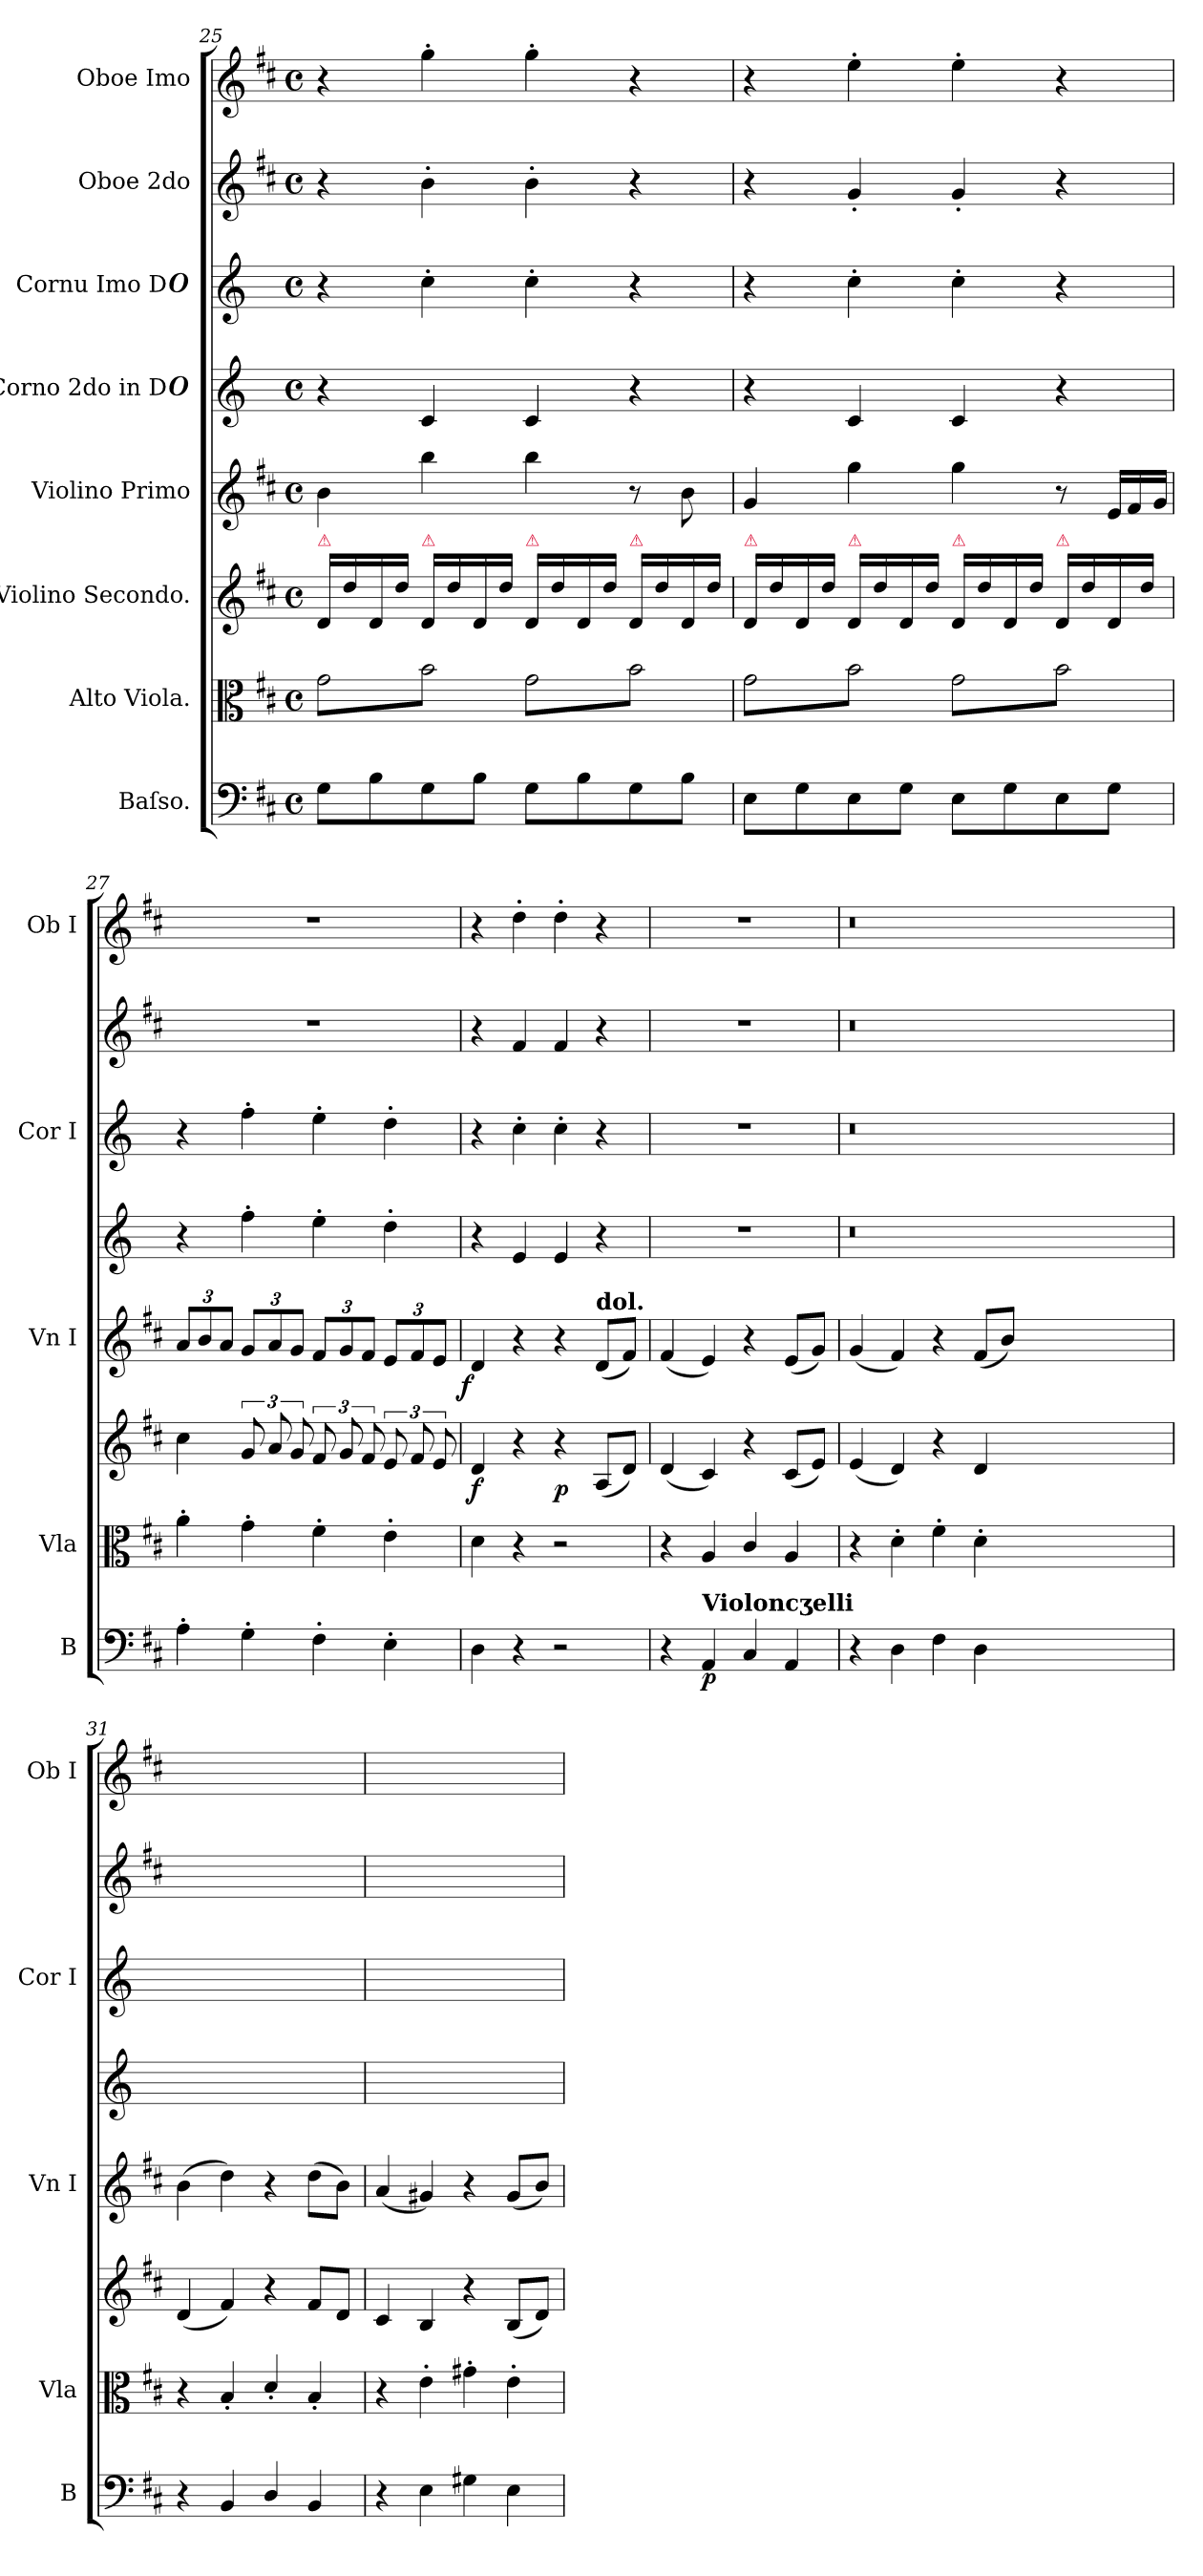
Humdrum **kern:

**kern	**dynam	**kern	**kern	**dynam	**kern	**dynam	**kern	**kern	**dynam	**kern	**kern
*part8	*part8	*part7	*part6	*part6	*part5	*part5	*part4	*part3	*part3	*part2	*part1
*staff8	*staff8	*staff7	*staff6	*staff6	*staff5	*staff5	*staff4	*staff3	*staff3	*staff2	*staff1
*I"Baſso.	*	*I"Alto Viola.	*I"Violino Secondo.	*	*I"Violino Primo	*	*I"Corno 2do in D#	*I"Cornu Imo D#	*	*I"Oboe 2do	*I"Oboe Imo
*I'B	*	*I'Vla	*	*	*I'Vn I	*	*	*I'Cor I	*	*	*I'Ob I
*clefF4	*	*clefC3	*clefG2	*	*clefG2	*	*clefG2	*clefG2	*	*clefG2	*clefG2
*	*	*	*	*	*	*	*ITrd-1c-2	*ITrd-1c-2	*	*	*
*k[f#c#]	*	*k[f#c#]	*k[f#c#]	*	*k[f#c#]	*	*k[f#c#]	*k[f#c#]	*	*k[f#c#]	*k[f#c#]
*D:	*	*D:	*D:	*	*D:	*	*	*	*	*D:	*D:
*M4/4	*	*M4/4	*M4/4	*	*M4/4	*	*M4/4	*M4/4	*	*M4/4	*M4/4
*met(c)	*	*met(c)	*met(c)	*	*met(c)	*	*met(c)	*met(c)	*	*met(c)	*met(c)
=25	=25	=25	=25	=25	=25	=25	=25	=25	=25	=25	=25
!	!	!	!LO:TX:a:color=crimson:t=⚠	!	!	!	!	!	!	!	!
*	*	*tremolo	*	*	*	*	*	*	*	*	*
8G\L	.	8g\L	16d/LL	.	4b\	.	4r	4r	.	4r	4r
.	.	.	16dd\	.	.	.	.	.	.	.	.
8B\	.	8b\	16d/	.	.	.	.	.	.	.	.
.	.	.	16dd\JJ	.	.	.	.	.	.	.	.
!	!	!	!LO:TX:a:color=crimson:t=⚠	!	!	!	!	!	!	!	!
8G\	.	8g\	16d/LL	.	4bb\	.	4d/	4dd'\	.	4b'\	4gg'\
.	.	.	16dd\	.	.	.	.	.	.	.	.
8B\J	.	8b\J	16d/	.	.	.	.	.	.	.	.
.	.	.	16dd\JJ	.	.	.	.	.	.	.	.
!	!	!	!LO:TX:a:color=crimson:t=⚠	!	!	!	!	!	!	!	!
8G\L	.	8g\L	16d/LL	.	4bb\	.	4d/	4dd'\	.	4b'\	4gg'\
.	.	.	16dd\	.	.	.	.	.	.	.	.
8B\	.	8b\	16d/	.	.	.	.	.	.	.	.
.	.	.	16dd\JJ	.	.	.	.	.	.	.	.
!	!	!	!LO:TX:a:color=crimson:t=⚠	!	!	!	!	!	!	!	!
8G\	.	8g\	16d/LL	.	8r	.	4r	4r	.	4r	4r
.	.	.	16dd\	.	.	.	.	.	.	.	.
8B\J	.	8b\J	16d/	.	8b\	.	.	.	.	.	.
.	.	.	16dd\JJ	.	.	.	.	.	.	.	.
=26	=26	=26	=26	=26	=26	=26	=26	=26	=26	=26	=26
!	!	!	!LO:TX:a:color=crimson:t=⚠	!	!	!	!	!	!	!	!
8E\L	.	8g\L	16d/LL	.	4g/	.	4r	4r	.	4r	4r
.	.	.	16dd\	.	.	.	.	.	.	.	.
8G\	.	8b\	16d/	.	.	.	.	.	.	.	.
.	.	.	16dd\JJ	.	.	.	.	.	.	.	.
!	!	!	!LO:TX:a:color=crimson:t=⚠	!	!	!	!	!	!	!	!
8E\	.	8g\	16d/LL	.	4gg\	.	4d/	4dd'\	.	4g'/	4ee'\
.	.	.	16dd\	.	.	.	.	.	.	.	.
8G\J	.	8b\J	16d/	.	.	.	.	.	.	.	.
.	.	.	16dd\JJ	.	.	.	.	.	.	.	.
!	!	!	!LO:TX:a:color=crimson:t=⚠	!	!	!	!	!	!	!	!
8E\L	.	8g\L	16d/LL	.	4gg\	.	4d/	4dd'\	.	4g'/	4ee'\
.	.	.	16dd\	.	.	.	.	.	.	.	.
8G\	.	8b\	16d/	.	.	.	.	.	.	.	.
.	.	.	16dd\JJ	.	.	.	.	.	.	.	.
!	!	!	!LO:TX:a:color=crimson:t=⚠	!	!	!	!	!	!	!	!
8E\	.	8g\	16d/LL	.	8r	.	4r	4r	.	4r	4r
.	.	.	16dd\	.	.	.	.	.	.	.	.
*	*	*	*	*	*Xtuplet	*	*	*	*	*	*
8G\J	.	8b\J	16d/	.	24e/LL	.	.	.	.	.	.
*	*	*Xtremolo	*	*	*	*	*	*	*	*	*
.	.	.	.	.	24f#/	.	.	.	.	.	.
.	.	.	16dd\JJ	.	.	.	.	.	.	.	.
.	.	.	.	.	24g/JJ	.	.	.	.	.	.
=27	=27	=27	=27	=27	=27	=27	=27	=27	=27	=27	=27
*	*	*	*	*	*tuplet	*	*	*	*	*	*
4A'\	.	4a'\	4cc#\	.	12a/L	.	4r	4r	.	1r	1r
.	.	.	.	.	12b/	.	.	.	.	.	.
.	.	.	.	.	.	.	.	.	.	.	.
.	.	.	.	.	12a/J	.	.	.	.	.	.
4G'\	.	4g'\	12g/	.	12g/L	.	4gg'\	4gg'\	.	.	.
.	.	.	12a/	.	12a/	.	.	.	.	.	.
.	.	.	12g/	.	12g/J	.	.	.	.	.	.
4F#'\	.	4f#'\	12f#/	.	12f#/L	.	4ff#'\	4ff#'\	.	.	.
.	.	.	12g/	.	12g/	.	.	.	.	.	.
.	.	.	12f#/	.	12f#/J	.	.	.	.	.	.
4E'\	.	4e'\	12e/	.	12e/L	.	4ee'\	4ee'\	.	.	.
.	.	.	12f#/	.	12f#/	.	.	.	.	.	.
.	.	.	12e/	.	12e/J	.	.	.	.	.	.
=28	=28	=28	=28	=28	=28	=28	=28	=28	=28	=28	=28
!	!	!	!	!	!	!LO:DY:rj	!	!	!	!	!
4D\	.	4d\	4d/	f	4d/	f	4r	4r	.	4r	4r
4r	.	4r	4r	.	4r	.	4f#/	4dd'\	for.	4f#/	4dd'\
2r	.	2r	4r	p	4r	po	4f#/	4dd'\	.	4f#/	4dd'\
!	!	!	!	!	!LO:TX:a:B:t=dol.	!	!	!	!	!	!
.	.	.	(8A/L	.	(8d/L	.	4r	4r	.	4r	4r
.	.	.	8d/J)	.	8f#/J)	.	.	.	.	.	.
=29	=29	=29	=29	=29	=29	=29	=29	=29	=29	=29	=29
4r	.	4r	(4d/	.	(4f#/	.	1r	1r	.	1r	1r
!LO:TX:a:B:t=Violoncʒelli	!	!	!	!	!	!	!	!	!	!	!
4AA/	p	4A/	4c#/)	.	4e/)	.	.	.	.	.	.
4C#/	.	4c#/	4r	.	4r	.	.	.	.	.	.
4AA/	.	4A/	(8c#/L	.	(8e/L	.	.	.	.	.	.
.	.	.	8e/J)	.	8g/J)	.	.	.	.	.	.
=30	=30	=30	=30	=30	=30	=30	=30	=30	=30	=30	=30
4r	.	4r	(4e/	.	(4g/	.	0.r	0.r	.	0.r	0.r
4D\	.	4d'\	4d/)	.	4f#/)	.	.	.	.	.	.
4F#\	.	4f#'\	4r	.	4r	.	.	.	.	.	.
4D\	.	4d'\	4d/	.	(8f#/L	.	.	.	.	.	.
.	.	.	.	.	8b/J)	.	.	.	.	.	.
0ryy	.	0ryy	0ryy	.	0ryy	.	.	.	.	.	.
=31	=31	=31	=31	=31	=31	=31	=31	=31	=31	=31	=31
4r	.	4r	(4d/	.	(4b\	.	1ryy	1ryy	.	1ryy	1ryy
4BB/	.	4B'>/	4f#/)	.	4dd\)	.	.	.	.	.	.
4D/	.	4d'>/	4r	.	4r	.	.	.	.	.	.
4BB/	.	4B'>/	8f#/L	.	(8dd\L	.	.	.	.	.	.
.	.	.	8d/J	.	8b\J)	.	.	.	.	.	.
=32	=32	=32	=32	=32	=32	=32	=32	=32	=32	=32	=32
4r	.	4r	4c#/	.	(4a/	.	1ryy	1ryy	.	1ryy	1ryy
4E\	.	4e'\	4B/	.	4g#X/)	.	.	.	.	.	.
4G#X\	.	4g#X'\	4r	.	4r	.	.	.	.	.	.
4E\	.	4e'\	(8B/L	.	(8g#/L	.	.	.	.	.	.
.	.	.	8d/J)	.	8b/J)	.	.	.	.	.	.
=	=	=	=	=	=	=	=	=	=	=	=
*-	*-	*-	*-	*-	*-	*-	*-	*-	*-	*-	*-
